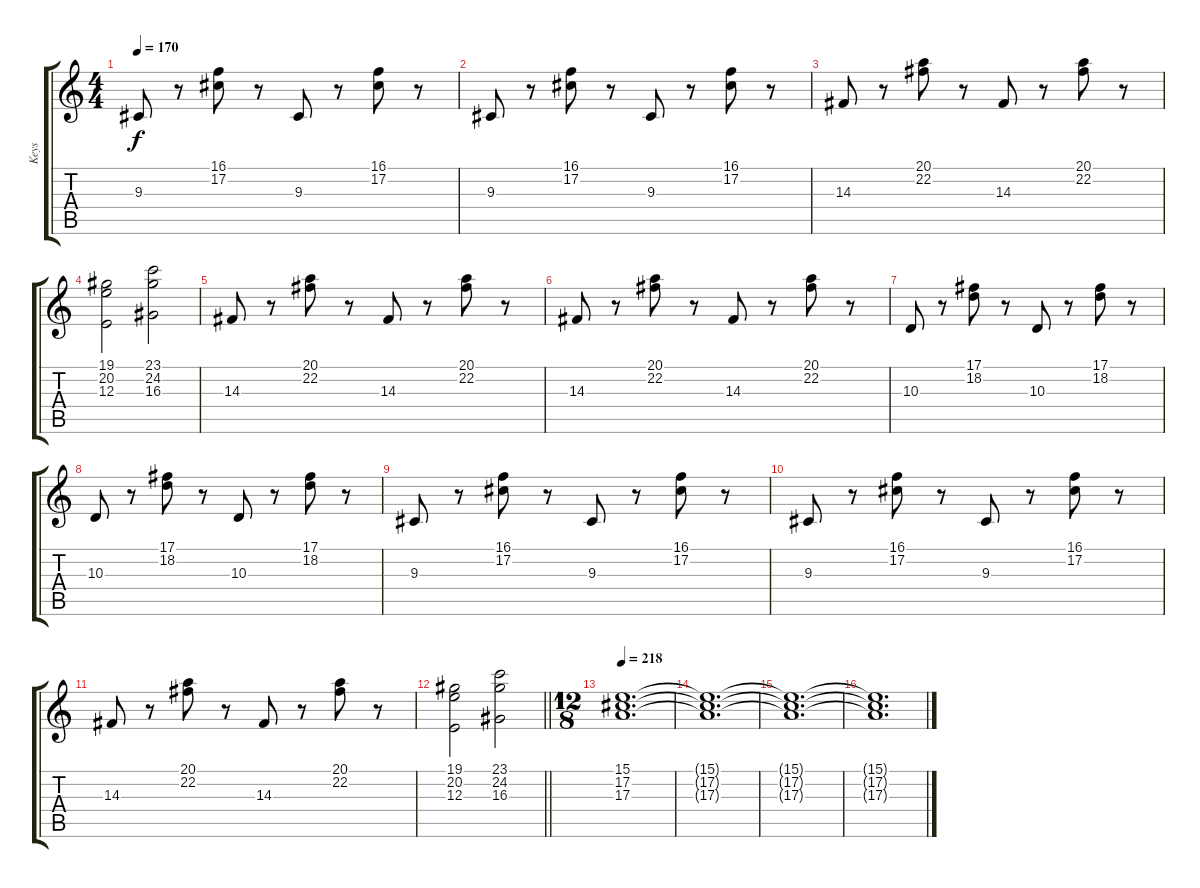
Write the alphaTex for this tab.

\track ("Keys" "Keys") {instrument lead2sawtooth}
\staff {score tabs}
\tuning (Db4 Ab3 E3 B2 Gb2 Db2) {hide}
\ts (4 4)
\tempo 170
\clef g2
\ks c
9.3.8{dy f} r.8 (16.1 17.2).8 r.8 9.3.8 r.8 (16.1 17.2).8 r.8 |
9.3.8 r.8 (16.1 17.2).8 r.8 9.3.8 r.8 (16.1 17.2).8 r.8 |
14.3.8 r.8 (20.1 22.2).8 r.8 14.3.8 r.8 (20.1 22.2).8 r.8 |
(19.1 20.2 12.3).2 (23.1 24.2 16.3).2 |
14.3.8 r.8 (20.1 22.2).8 r.8 14.3.8 r.8 (20.1 22.2).8 r.8 |
14.3.8 r.8 (20.1 22.2).8 r.8 14.3.8 r.8 (20.1 22.2).8 r.8 |
10.3.8 r.8 (17.1 18.2).8 r.8 10.3.8 r.8 (17.1 18.2).8 r.8 |
10.3.8 r.8 (17.1 18.2).8 r.8 10.3.8 r.8 (17.1 18.2).8 r.8 |
9.3.8 r.8 (16.1 17.2).8 r.8 9.3.8 r.8 (16.1 17.2).8 r.8 |
9.3.8 r.8 (16.1 17.2).8 r.8 9.3.8 r.8 (16.1 17.2).8 r.8 |
14.3.8 r.8 (20.1 22.2).8 r.8 14.3.8 r.8 (20.1 22.2).8 r.8 |
\barLineRight lightlight
(19.1 20.2 12.3).2 (23.1 24.2 16.3).2 |
\ts (12 8)
\tempo 218
(15.1 17.2 17.3).1{d} |
(15.1{t} 17.2{t} 17.3{t}).1{d volume 0} |
(15.1{t} 17.2{t} 17.3{t}).1{d} |
(15.1{t} 17.2{t} 17.3{t}).1{d}
